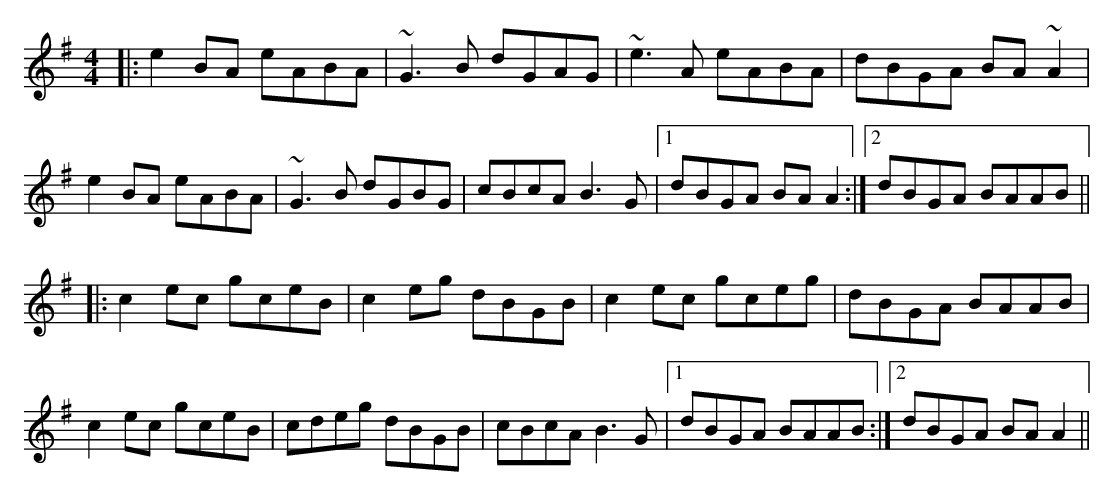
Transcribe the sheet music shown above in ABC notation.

X:1
M:4/4
K:Ador
|:e2BA eABA|~G3B dGAG|~e3A eABA|dBGA BA~A2|
e2BA eABA|~G3B dGBG|cBcA B3G|1 dBGA BAA2:|2 dBGA BAAB||
|:c2ec gceB|c2eg dBGB|c2ec gceg|dBGA BAAB|
c2ec gceB|cdeg dBGB|cBcA B3G|1 dBGA BAAB:|2 dBGA BAA2||
